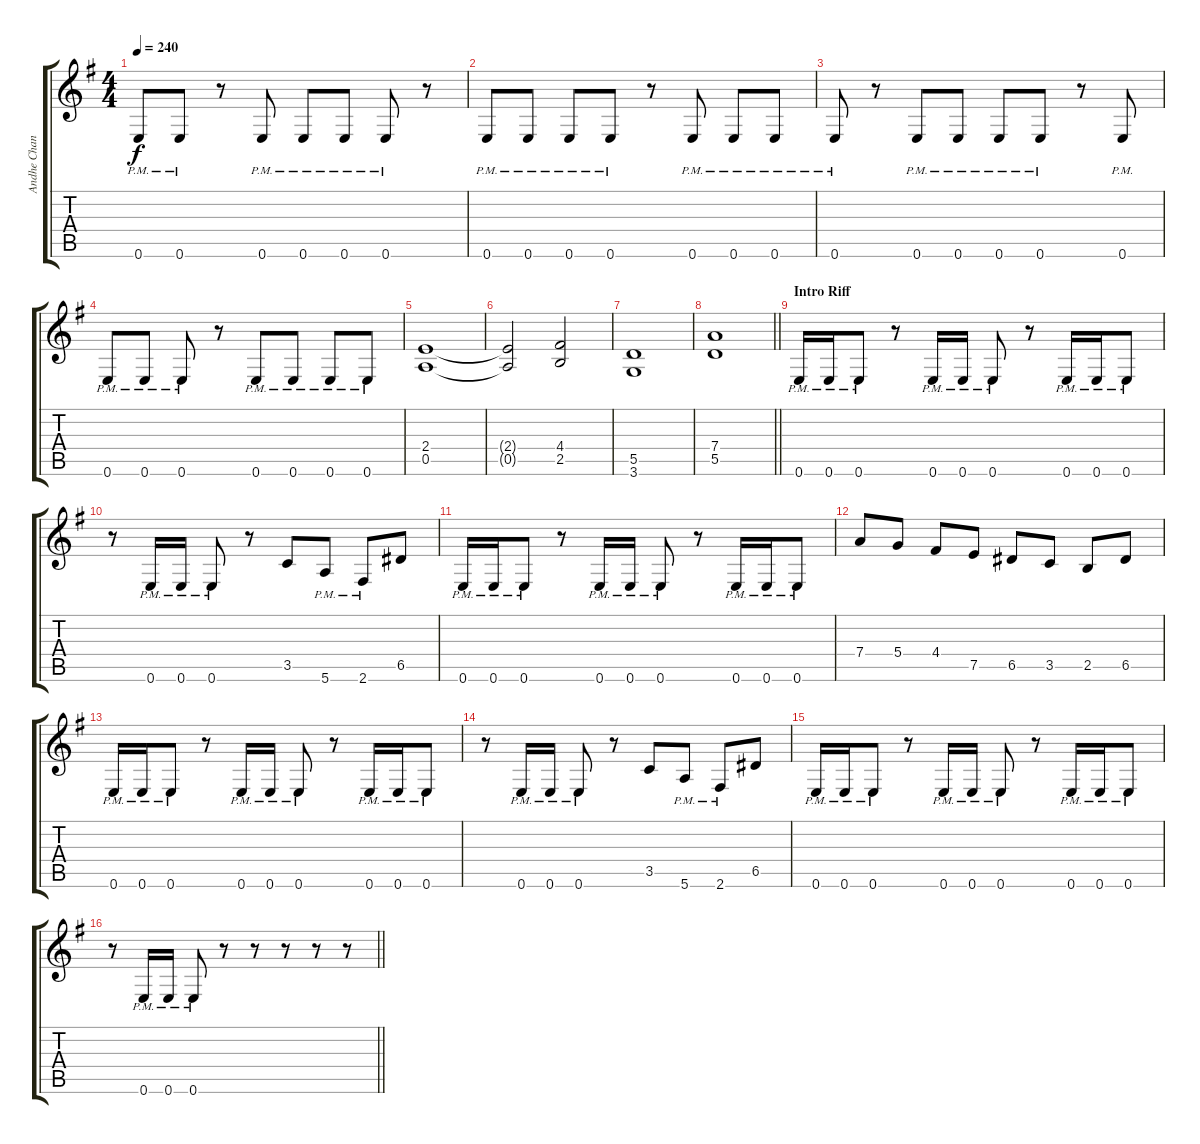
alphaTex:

\track ("Andhe Chandler (guitar)" "Andhe Chan") {instrument distortionguitar}
\staff {score tabs}
\tuning (E4 B3 G3 D3 A2 E2) {hide}
\ts (4 4)
\tempo 240
\clef g2
\ks eminor
0.6{pm}.8{dy f} 0.6{pm}.8 r.8 0.6{pm}.8 0.6{pm}.8 0.6{pm}.8 0.6{pm}.8 r.8 |
0.6{pm}.8 0.6{pm}.8 0.6{pm}.8 0.6{pm}.8 r.8 0.6{pm}.8 0.6{pm}.8 0.6{pm}.8 |
0.6{pm}.8 r.8 0.6{pm}.8 0.6{pm}.8 0.6{pm}.8 0.6{pm}.8 r.8 0.6{pm}.8 |
0.6{pm}.8 0.6{pm}.8 0.6{pm}.8 r.8 0.6{pm}.8 0.6{pm}.8 0.6{pm}.8 0.6{pm}.8 |
(2.4 0.5).1 |
(2.4{t} 0.5{t}).2 (4.4 2.5).2 |
(5.5 3.6).1 |
\barLineRight lightlight
(7.4 5.5).1 |
\section ("" "Intro Riff")
0.6{pm}.16 0.6{pm}.16 0.6{pm}.8 r.8 0.6{pm}.16 0.6{pm}.16 0.6{pm}.8 r.8 0.6{pm}.16 0.6{pm}.16 0.6{pm}.8 |
r.8 0.6{pm}.16 0.6{pm}.16 0.6{pm}.8 r.8 3.5.8 5.6{pm}.8 2.6{pm}.8 6.5.8 |
0.6{pm}.16 0.6{pm}.16 0.6{pm}.8 r.8 0.6{pm}.16 0.6{pm}.16 0.6{pm}.8 r.8 0.6{pm}.16 0.6{pm}.16 0.6{pm}.8 |
7.4.8 5.4.8 4.4.8 7.5.8 6.5.8 3.5.8 2.5.8 6.5.8 |
0.6{pm}.16 0.6{pm}.16 0.6{pm}.8 r.8 0.6{pm}.16 0.6{pm}.16 0.6{pm}.8 r.8 0.6{pm}.16 0.6{pm}.16 0.6{pm}.8 |
r.8 0.6{pm}.16 0.6{pm}.16 0.6{pm}.8 r.8 3.5.8 5.6{pm}.8 2.6{pm}.8 6.5.8 |
0.6{pm}.16 0.6{pm}.16 0.6{pm}.8 r.8 0.6{pm}.16 0.6{pm}.16 0.6{pm}.8 r.8 0.6{pm}.16 0.6{pm}.16 0.6{pm}.8 |
\barLineRight lightlight
r.8 0.6{pm}.16 0.6{pm}.16 0.6{pm}.8 r.8 r.8 r.8 r.8 r.8
